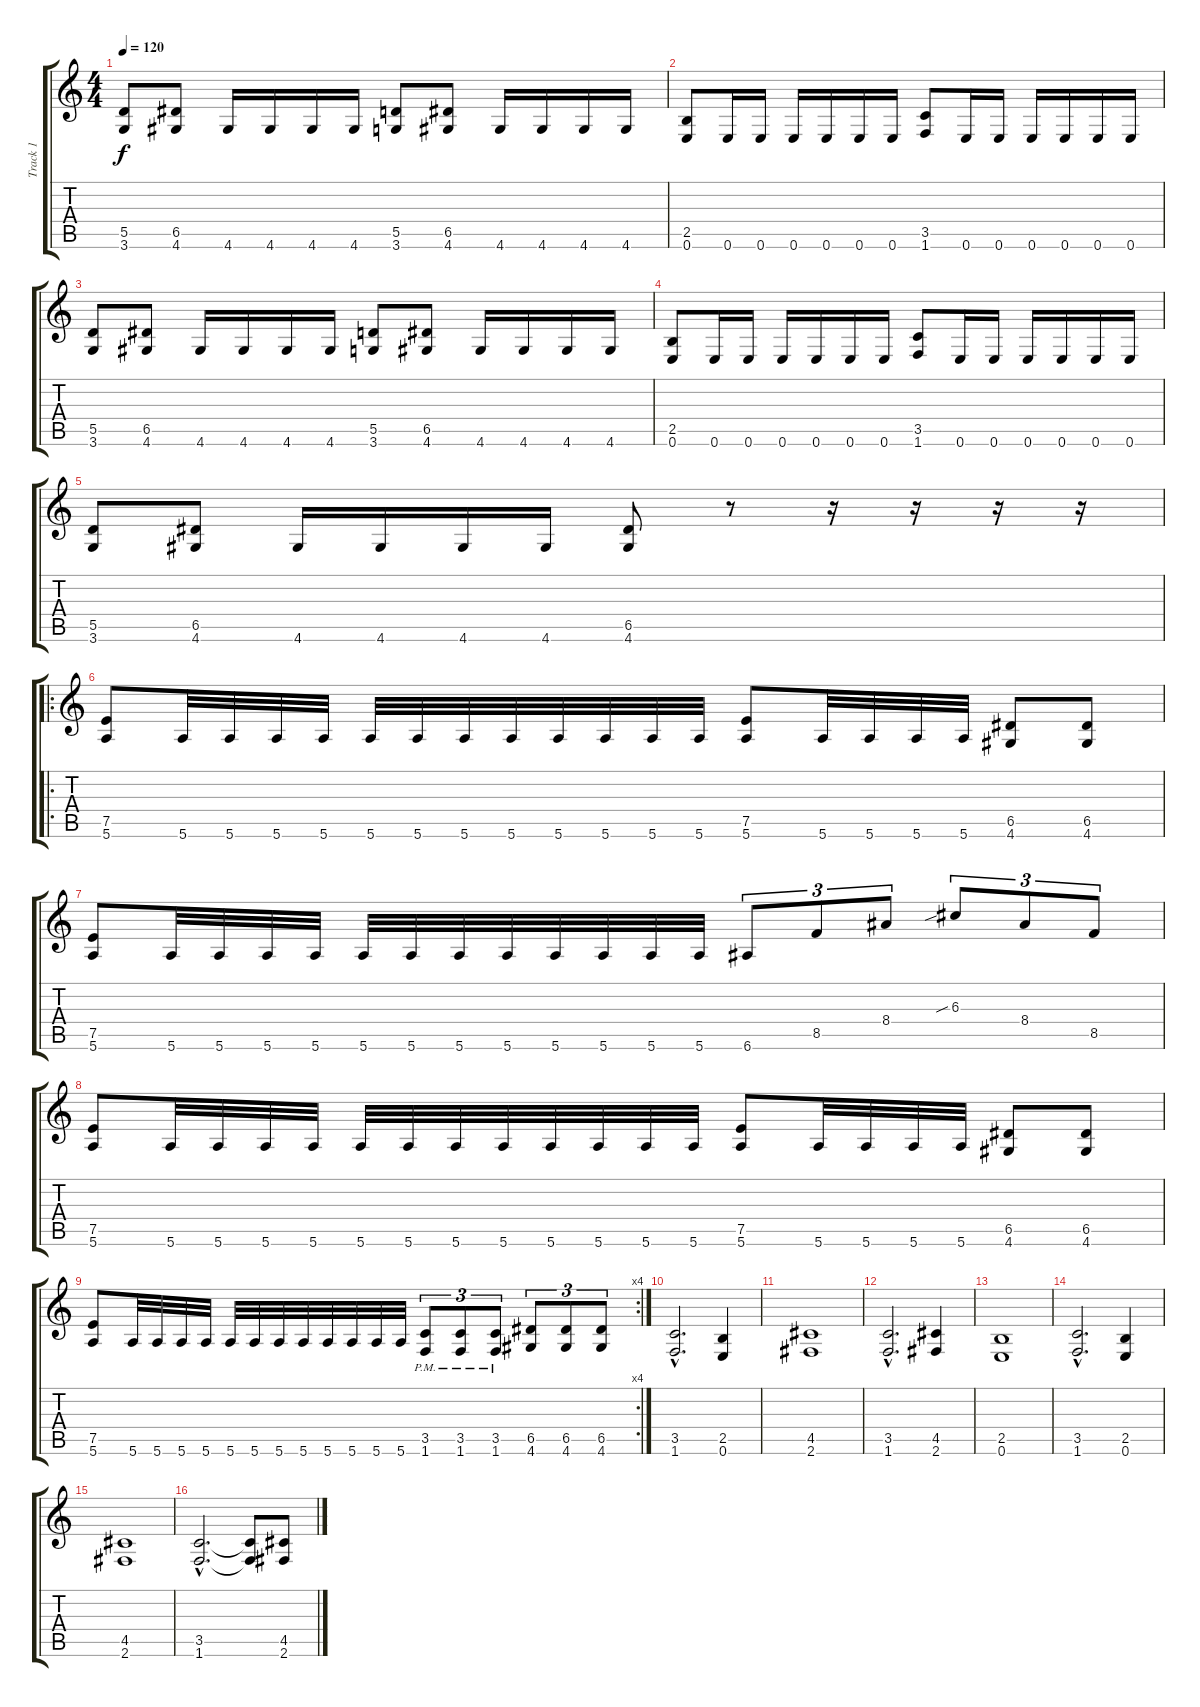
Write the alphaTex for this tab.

\track ("Track 1" "Track 1") {instrument distortionguitar}
\staff {score tabs}
\tuning (E4 B3 G3 D3 A2 E2) {hide}
\ts (4 4)
\tempo 120
\clef g2
\ks c
(5.5 3.6).8{dy f} (6.5 4.6).8 4.6.16 4.6.16 4.6.16 4.6.16 (5.5 3.6).8 (6.5 4.6).8 4.6.16 4.6.16 4.6.16 4.6.16 |
(2.5 0.6).8 0.6.16 0.6.16 0.6.16 0.6.16 0.6.16 0.6.16 (3.5 1.6).8 0.6.16 0.6.16 0.6.16 0.6.16 0.6.16 0.6.16 |
(5.5 3.6).8 (6.5 4.6).8 4.6.16 4.6.16 4.6.16 4.6.16 (5.5 3.6).8 (6.5 4.6).8 4.6.16 4.6.16 4.6.16 4.6.16 |
(2.5 0.6).8 0.6.16 0.6.16 0.6.16 0.6.16 0.6.16 0.6.16 (3.5 1.6).8 0.6.16 0.6.16 0.6.16 0.6.16 0.6.16 0.6.16 |
(5.5 3.6).8 (6.5 4.6).8 4.6.16 4.6.16 4.6.16 4.6.16 (6.5 4.6).8 r.8 r.16 r.16 r.16 r.16 |
\ro
(7.5 5.6).8 5.6.32 5.6.32 5.6.32 5.6.32 5.6.32 5.6.32 5.6.32 5.6.32 5.6.32 5.6.32 5.6.32 5.6.32 (7.5 5.6).8 5.6.32 5.6.32 5.6.32 5.6.32 (6.5 4.6).8 (6.5 4.6).8 |
(7.5 5.6).8 5.6.32 5.6.32 5.6.32 5.6.32 5.6.32 5.6.32 5.6.32 5.6.32 5.6.32 5.6.32 5.6.32 5.6.32 6.6.8{tu (3 2)} 8.5.8{tu (3 2)} 8.4.8{tu (3 2)} 6.3{sib}.8{tu (3 2)} 8.4.8{tu (3 2)} 8.5.8{tu (3 2)} |
(7.5 5.6).8 5.6.32 5.6.32 5.6.32 5.6.32 5.6.32 5.6.32 5.6.32 5.6.32 5.6.32 5.6.32 5.6.32 5.6.32 (7.5 5.6).8 5.6.32 5.6.32 5.6.32 5.6.32 (6.5 4.6).8 (6.5 4.6).8 |
\rc 4
(7.5 5.6).8 5.6.32 5.6.32 5.6.32 5.6.32 5.6.32 5.6.32 5.6.32 5.6.32 5.6.32 5.6.32 5.6.32 5.6.32 (3.5{pm} 1.6{pm}).8{tu (3 2)} (3.5{pm} 1.6{pm}).8{tu (3 2)} (3.5{pm} 1.6{pm}).8{tu (3 2)} (6.5 4.6).8{tu (3 2)} (6.5 4.6).8{tu (3 2)} (6.5 4.6).8{tu (3 2)} |
(3.5{hac} 1.6{hac}).2{d} (2.5 0.6).4 |
(4.5 2.6).1 |
(3.5{hac} 1.6{hac}).2{d} (4.5 2.6).4 |
(2.5 0.6).1 |
(3.5{hac} 1.6{hac}).2{d} (2.5 0.6).4 |
(4.5 2.6).1 |
(3.5{hac} 1.6{hac}).2{d} (3.5{t} 1.6{t}).8 (4.5 2.6).8
